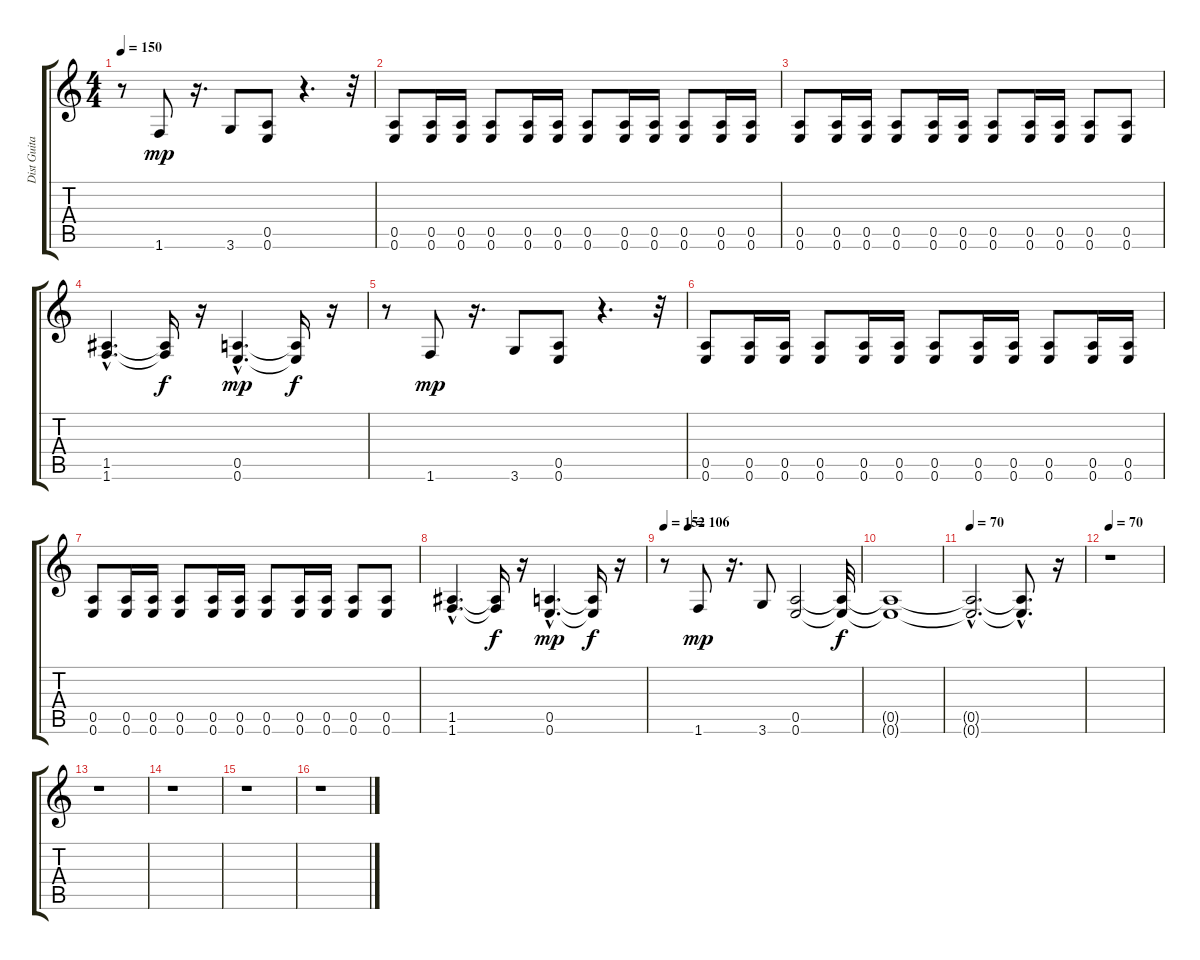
\track ("Dist Guitar" "Dist Guita") {instrument distortionguitar}
\staff {score tabs}
\tuning (E4 B3 G3 D3 A2 E2) {hide}
\ts (4 4)
\tempo 150
\clef g2
\ks c
r.8{dy f} 1.6.8{dy mp} r.16{d} 3.6.8 (0.5 0.6).8 r.4{d} r.32 |
(0.5 0.6).8 (0.5 0.6).16 (0.5 0.6).16 (0.5 0.6).8 (0.5 0.6).16 (0.5 0.6).16 (0.5 0.6).8 (0.5 0.6).16 (0.5 0.6).16 (0.5 0.6).8 (0.5 0.6).16 (0.5 0.6).16 |
(0.5 0.6).8 (0.5 0.6).16 (0.5 0.6).16 (0.5 0.6).8 (0.5 0.6).16 (0.5 0.6).16 (0.5 0.6).8 (0.5 0.6).16 (0.5 0.6).16 (0.5 0.6).8 (0.5 0.6).8 |
(1.5{hac} 1.6{hac}).4{d} (1.5{t} 1.6{t}).16{dy f} r.16 (0.5{hac} 0.6{hac}).4{d dy mp} (0.5{t} 0.6{t}).16{dy f} r.16 |
r.8 1.6.8{dy mp} r.16{d} 3.6.8 (0.5 0.6).8 r.4{d} r.32 |
(0.5 0.6).8 (0.5 0.6).16 (0.5 0.6).16 (0.5 0.6).8 (0.5 0.6).16 (0.5 0.6).16 (0.5 0.6).8 (0.5 0.6).16 (0.5 0.6).16 (0.5 0.6).8 (0.5 0.6).16 (0.5 0.6).16 |
(0.5 0.6).8 (0.5 0.6).16 (0.5 0.6).16 (0.5 0.6).8 (0.5 0.6).16 (0.5 0.6).16 (0.5 0.6).8 (0.5 0.6).16 (0.5 0.6).16 (0.5 0.6).8 (0.5 0.6).8 |
(1.5{hac} 1.6{hac}).4{d} (1.5{t} 1.6{t}).16{dy f} r.16 (0.5{hac} 0.6{hac}).4{d dy mp} (0.5{t} 0.6{t}).16{dy f} r.16 |
\tempo 152
\tempo (106 0.125)
r.8 1.6.8{dy mp} r.16{d} 3.6.8 (0.5 0.6).2 (0.5{t} 0.6{t}).32{dy f} |
(0.5{t} 0.6{t}).1 |
\tempo 70
(0.5{hac t} 0.6{hac t}).2{d} (0.5{hac t} 0.6{hac t}).8{d} r.16 |
\tempo 70
r.1 |
r.1 |
r.1 |
r.1 |
r.1
